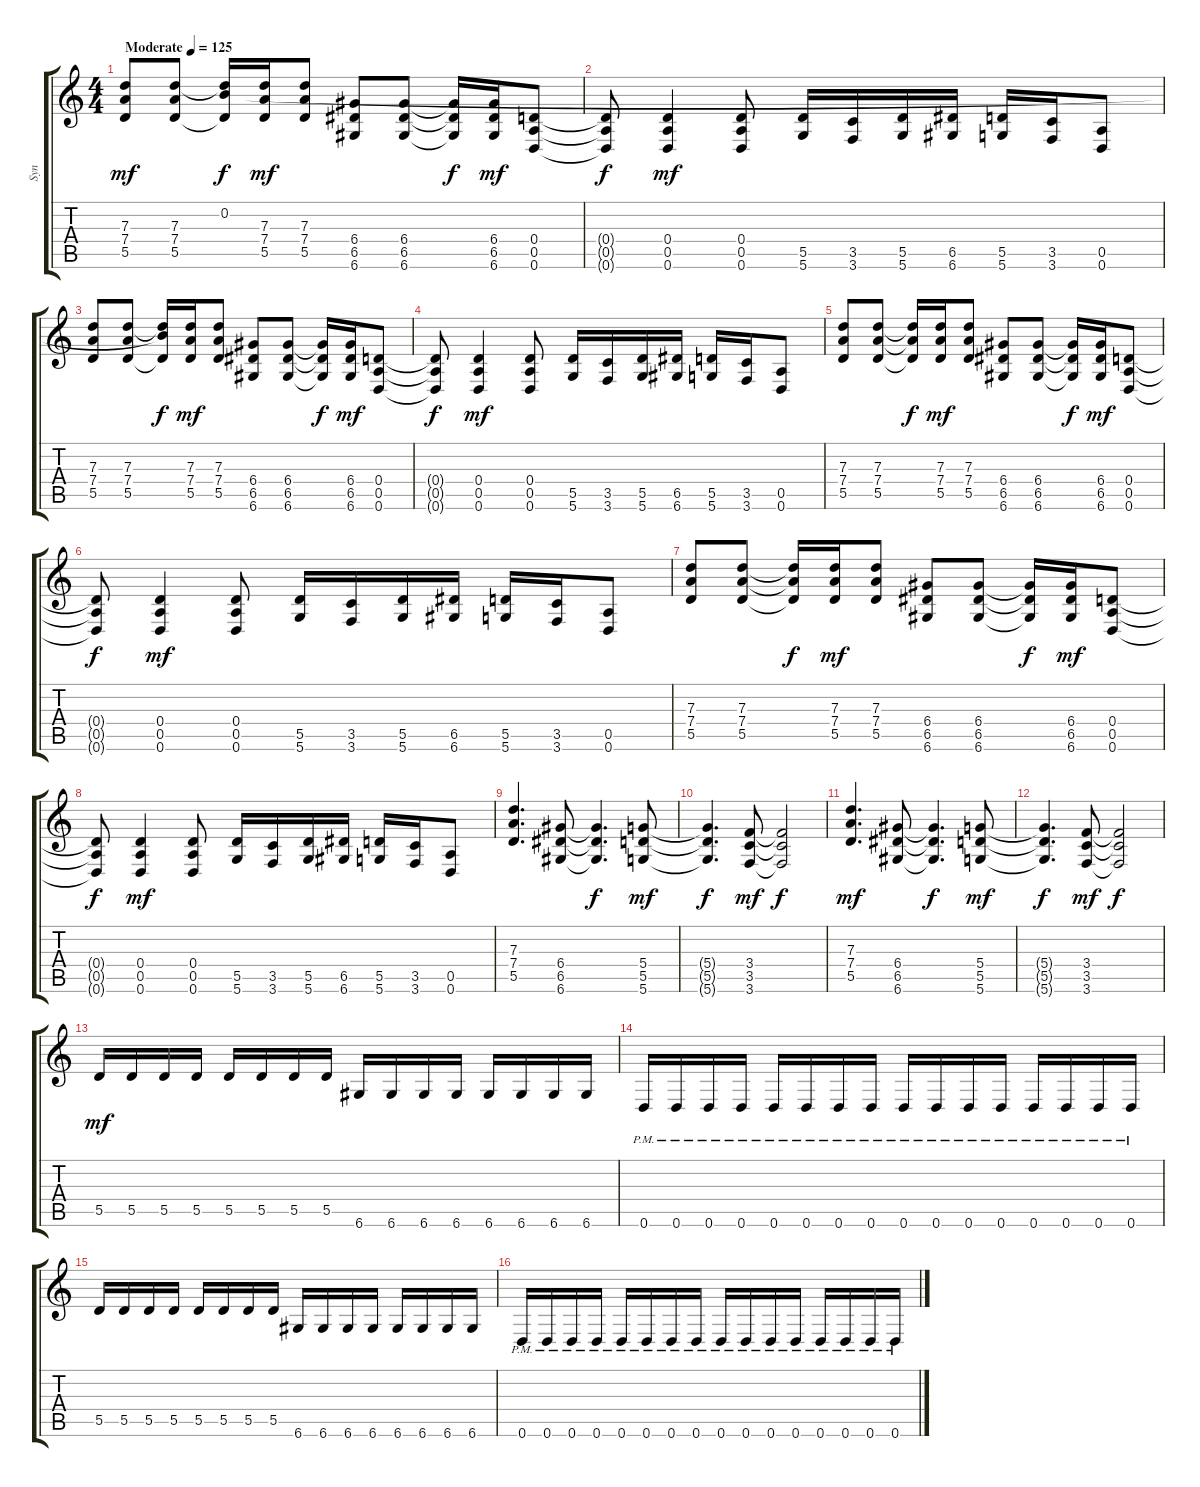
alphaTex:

\track ("Syn" "Syn") {instrument distortionguitar}
\staff {score tabs}
\tuning (E4 B3 G3 D3 A2 D2) {hide}
\ts (4 4)
\tempo (125 "Moderate")
\clef g2
\ks c
(7.3 7.4 5.5).8{dy mf volume 7 instrument electricguitarjazz} (7.3 7.4 5.5).8 (0.2 7.3{t} 5.5{t}).16{dy f} (7.3 7.4 5.5).16{dy mf} (7.3 7.4 5.5).8 (6.4 6.5 6.6).8 (6.4 6.5 6.6).8 (6.4{t} 6.5{t} 6.6{t}).16{dy f} (6.4 6.5 6.6).16{dy mf} (0.4 0.5 0.6).8 |
(0.4{t} 0.5{t} 0.6{t}).8{dy f} (0.4 0.5 0.6).4{dy mf} (0.4 0.5 0.6).8 (5.5 5.6).16 (3.5 3.6).16 (5.5 5.6).16 (6.5 6.6).16 (5.5 5.6).16 (3.5 3.6).16 (0.5 0.6).8 |
(7.3 7.4 5.5).8 (7.3 7.4 5.5).8 (0.2{t} 7.3{t} 5.5{t}).16{dy f} (7.3 7.4 5.5).16{dy mf} (7.3 7.4 5.5).8 (6.4 6.5 6.6).8 (6.4 6.5 6.6).8 (6.4{t} 6.5{t} 6.6{t}).16{dy f} (6.4 6.5 6.6).16{dy mf} (0.4 0.5 0.6).8 |
(0.4{t} 0.5{t} 0.6{t}).8{dy f} (0.4 0.5 0.6).4{dy mf} (0.4 0.5 0.6).8 (5.5 5.6).16 (3.5 3.6).16 (5.5 5.6).16 (6.5 6.6).16 (5.5 5.6).16 (3.5 3.6).16 (0.5 0.6).8 |
(7.3 7.4 5.5).8{volume 16 instrument distortionguitar} (7.3 7.4 5.5).8 (7.3{t} 7.4{t} 5.5{t}).16{dy f} (7.3 7.4 5.5).16{dy mf} (7.3 7.4 5.5).8 (6.4 6.5 6.6).8 (6.4 6.5 6.6).8 (6.4{t} 6.5{t} 6.6{t}).16{dy f} (6.4 6.5 6.6).16{dy mf} (0.4 0.5 0.6).8 |
(0.4{t} 0.5{t} 0.6{t}).8{dy f} (0.4 0.5 0.6).4{dy mf} (0.4 0.5 0.6).8 (5.5 5.6).16 (3.5 3.6).16 (5.5 5.6).16 (6.5 6.6).16 (5.5 5.6).16 (3.5 3.6).16 (0.5 0.6).8 |
(7.3 7.4 5.5).8 (7.3 7.4 5.5).8 (7.3{t} 7.4{t} 5.5{t}).16{dy f} (7.3 7.4 5.5).16{dy mf} (7.3 7.4 5.5).8 (6.4 6.5 6.6).8 (6.4 6.5 6.6).8 (6.4{t} 6.5{t} 6.6{t}).16{dy f} (6.4 6.5 6.6).16{dy mf} (0.4 0.5 0.6).8 |
(0.4{t} 0.5{t} 0.6{t}).8{dy f} (0.4 0.5 0.6).4{dy mf} (0.4 0.5 0.6).8 (5.5 5.6).16 (3.5 3.6).16 (5.5 5.6).16 (6.5 6.6).16 (5.5 5.6).16 (3.5 3.6).16 (0.5 0.6).8 |
(7.3 7.4 5.5).4{d} (6.4 6.5 6.6).8 (6.4{t} 6.5{t} 6.6{t}).4{d dy f} (5.4 5.5 5.6).8{dy mf} |
(5.4{t} 5.5{t} 5.6{t}).4{d dy f} (3.4 3.5 3.6).8{dy mf} (3.4{t} 3.5{t} 3.6{t}).2{dy f} |
(7.3 7.4 5.5).4{d dy mf} (6.4 6.5 6.6).8 (6.4{t} 6.5{t} 6.6{t}).4{d dy f} (5.4 5.5 5.6).8{dy mf} |
(5.4{t} 5.5{t} 5.6{t}).4{d dy f} (3.4 3.5 3.6).8{dy mf} (3.4{t} 3.5{t} 3.6{t}).2{dy f} |
5.5.16{dy mf} 5.5.16 5.5.16 5.5.16 5.5.16 5.5.16 5.5.16 5.5.16 6.6.16 6.6.16 6.6.16 6.6.16 6.6.16 6.6.16 6.6.16 6.6.16 |
0.6{pm}.16 0.6{pm}.16 0.6{pm}.16 0.6{pm}.16 0.6{pm}.16 0.6{pm}.16 0.6{pm}.16 0.6{pm}.16 0.6{pm}.16 0.6{pm}.16 0.6{pm}.16 0.6{pm}.16 0.6{pm}.16 0.6{pm}.16 0.6{pm}.16 0.6{pm}.16 |
5.5.16 5.5.16 5.5.16 5.5.16 5.5.16 5.5.16 5.5.16 5.5.16 6.6.16 6.6.16 6.6.16 6.6.16 6.6.16 6.6.16 6.6.16 6.6.16 |
0.6{pm}.16 0.6{pm}.16 0.6{pm}.16 0.6{pm}.16 0.6{pm}.16 0.6{pm}.16 0.6{pm}.16 0.6{pm}.16 0.6{pm}.16 0.6{pm}.16 0.6{pm}.16 0.6{pm}.16 0.6{pm}.16 0.6{pm}.16 0.6{pm}.16 0.6{pm}.16
